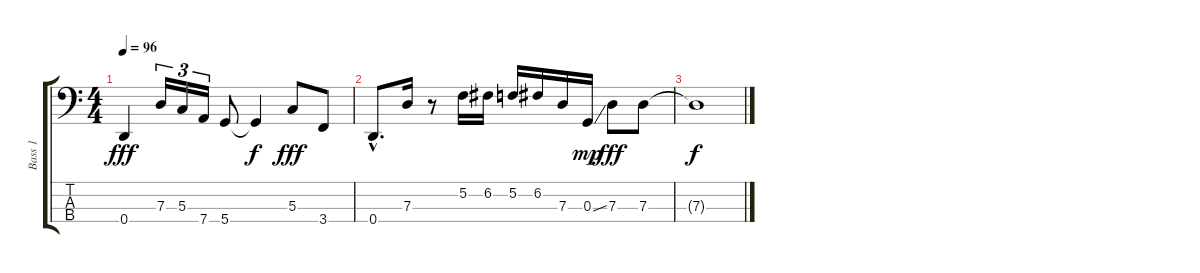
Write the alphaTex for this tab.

\track ("Bass 1" "Bass 1") {instrument fretlessbass}
\staff {score tabs}
\tuning (F2 C2 G1 D1) {hide}
\ts (4 4)
\tempo 96
\clef f4
\ks c
0.4.4{dy fff} 7.3.16{tu (3 2)} 5.3.16{tu (3 2)} 7.4.16{tu (3 2)} 5.4.8 5.4{t}.4{dy f} 5.3.8{dy fff} 3.4.8 |
0.4{hac}.8{d} 7.3.16 r.8 5.2.16 6.2.16 5.2.16 6.2.16 7.3.16 0.3{ss}.16{dy mp} 7.3.8{dy fff} 7.3.8 |
7.3{t}.1{dy f}
